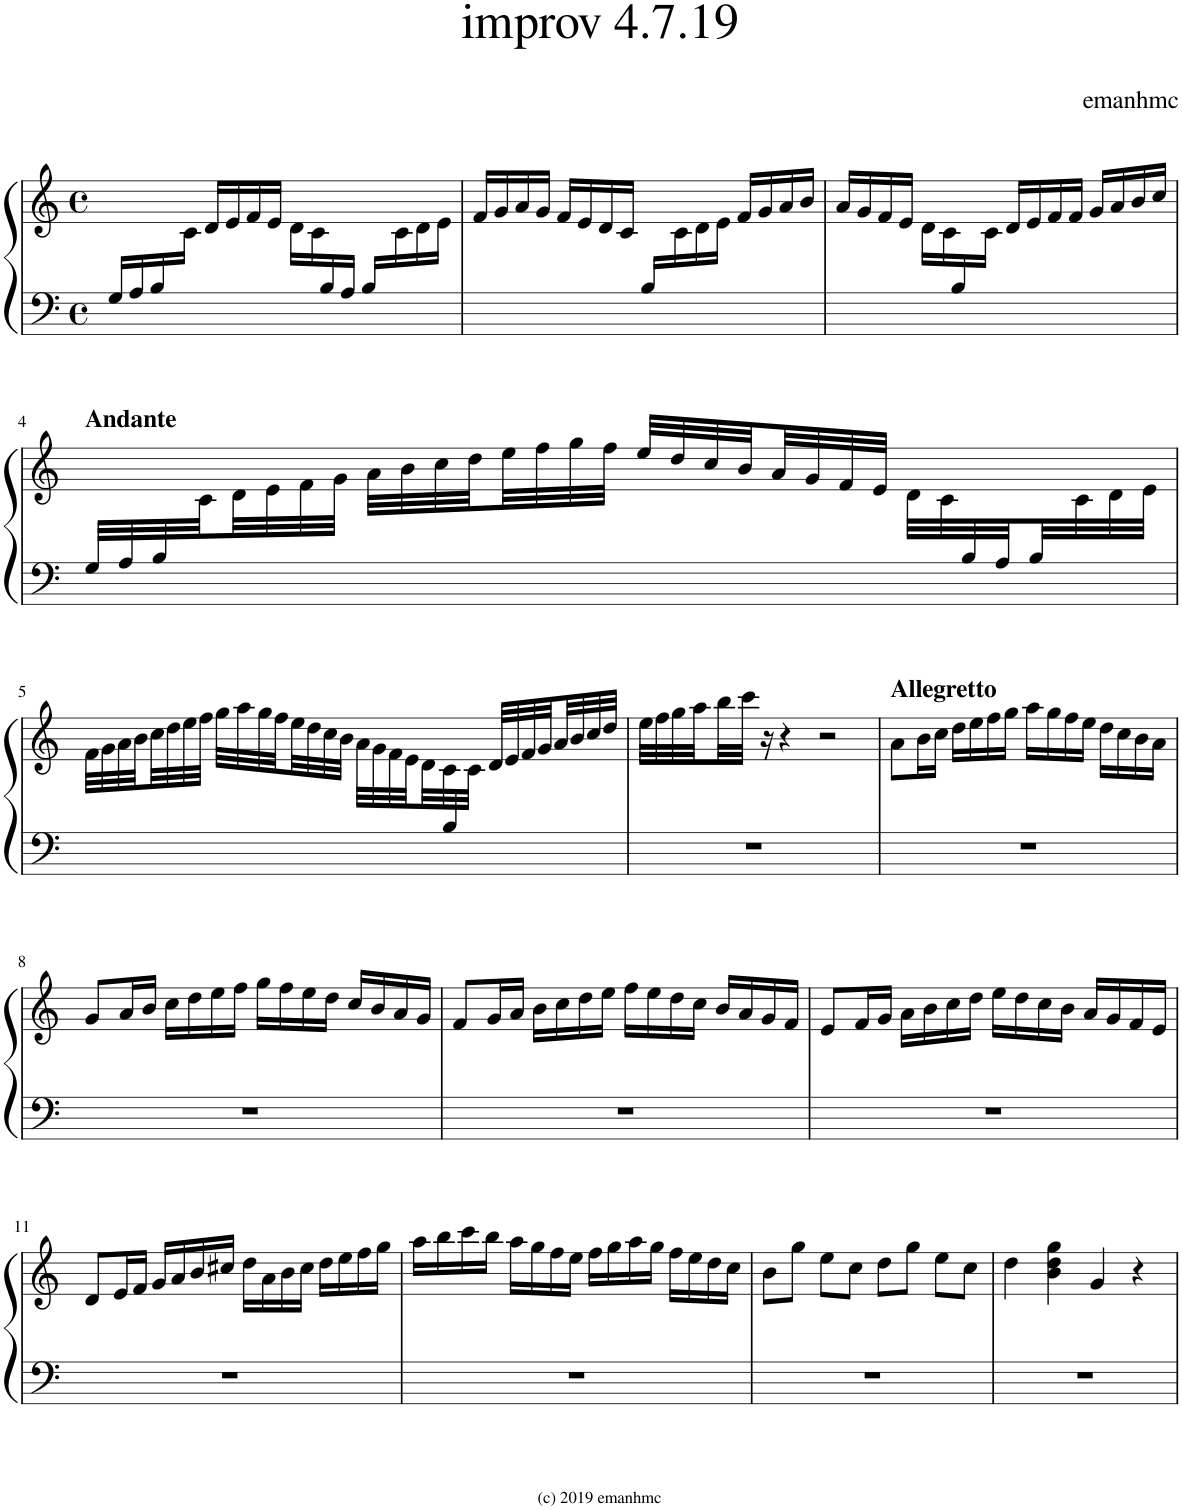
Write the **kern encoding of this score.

**kern	**kern
*part1	*part1
*staff2	*staff1
*I"Piano	*
*I'Pno.	*
*clefF4	*clefG2
*k[]	*k[]
*M4/4	*M4/4
*met(c)	*met(c)
=1	=1
*^	*
16G/LL	1ryy	8.ryy
16A/	.	.
16B/	.	.
4..ryy	.	16c\JJ
.	.	16d/LL
.	.	16e/
.	.	16f/
.	.	16e/JJ
.	.	16d\LL
.	.	16c\
16B/	.	8.ryy
16A/JJ	.	.
16B/LL	.	.
8.ryy	.	16c\
.	.	16d\
.	.	16e\JJ
=2	=2	=2
2ryy	1ryy	16f/LL
.	.	16g/
.	.	16a/
.	.	16g/JJ
.	.	16f/LL
.	.	16e/
.	.	16d/
.	.	16c/JJ
16B/LL	.	16ryy
4..ryy	.	16c\
.	.	16d\
.	.	16e\JJ
.	.	16f/LL
.	.	16g/
.	.	16a/
.	.	16b/JJ
=3	=3	=3
4.ryy	1ryy	16a/LL
.	.	16g/
.	.	16f/
.	.	16e/JJ
.	.	16d\LL
.	.	16c\
16B/	.	16ryy
2ryy	.	16c\JJ
.	.	16d/LL
.	.	16e/
.	.	16f/
.	.	16f/JJ
.	.	16g/LL
.	.	16a/
.	.	16b/
16ryy	.	16cc/JJ
!!LO:LB:g=z
=4	=4	=4
!	!	!LO:TX:a:B:t=Andante
32G/LLL	1ryy	16.ryy
32A/	.	.
32B/	.	.
8..ryy	.	32c\
.	.	32d\
.	.	32e\
.	.	32f\
.	.	32g\JJJ
.	.	32a\LLL
.	.	32b\
.	.	32cc\
.	.	32dd\
.	.	32ee\
.	.	32ff\
.	.	32gg\
.	.	32ff\JJJ
.	.	32ee/LLL
.	.	32dd/
.	.	32cc/
.	.	32b/
.	.	32a/
.	.	32g/
.	.	32f/
.	.	32e/JJJ
.	.	32d\LLL
.	.	32c\
32B/	.	16.ryy
32A/	.	.
32B/	.	.
16.ryy	.	32c\
.	.	32d\
.	.	32e\JJJ
!!LO:LB:g=z
=5	=5	=5
8.ryy	1ryy	32f\LLL
.	.	32g\
.	.	32a\
.	.	32b\
.	.	32cc\
.	.	32dd\
.	.	32ee\
.	.	32ff\JJJ
.	.	32gg\LLL
.	.	32aa\
.	.	32gg\
.	.	32ff\
.	.	32ee\
.	.	32dd\
.	.	32cc\
.	.	32b\JJJ
.	.	32a\LLL
.	.	32g\
.	.	32f\
.	.	32e\
.	.	32d\
.	.	32c\
32B/	.	32ryy
4ryy	.	32c\JJJ
.	.	32d/LLL
.	.	32e/
.	.	32f/
.	.	32g/
.	.	32a/
.	.	32b/
.	.	32cc/
32ryy	.	32dd/JJJ
*v	*v	*
=6	=6
1r	32ee\LLL
.	32ff\
.	32gg\
.	32aa\
.	32bb\
.	32ccc\JJJ
.	16r
.	4r
.	2r
=7	=7
!	!LO:TX:a:B:t=Allegretto
1r	8a\L
.	16b\L
.	16cc\JJ
.	16dd\LL
.	16ee\
.	16ff\
.	16gg\JJ
.	16aa\LL
.	16gg\
.	16ff\
.	16ee\JJ
.	16dd\LL
.	16cc\
.	16b\
.	16a\JJ
!!LO:LB:g=z
=8	=8
1r	8g/L
.	16a/L
.	16b/JJ
.	16cc\LL
.	16dd\
.	16ee\
.	16ff\JJ
.	16gg\LL
.	16ff\
.	16ee\
.	16dd\JJ
.	16cc/LL
.	16b/
.	16a/
.	16g/JJ
=9	=9
1r	8f/L
.	16g/L
.	16a/JJ
.	16b\LL
.	16cc\
.	16dd\
.	16ee\JJ
.	16ff\LL
.	16ee\
.	16dd\
.	16cc\JJ
.	16b/LL
.	16a/
.	16g/
.	16f/JJ
=10	=10
1r	8e/L
.	16f/L
.	16g/JJ
.	16a\LL
.	16b\
.	16cc\
.	16dd\JJ
.	16ee\LL
.	16dd\
.	16cc\
.	16b\JJ
.	16a/LL
.	16g/
.	16f/
.	16e/JJ
!!LO:LB:g=z
=11	=11
1r	8d/L
.	16e/L
.	16f/JJ
.	16g/LL
.	16a/
.	16b/
.	16cc#X/JJ
.	16dd\LL
.	16a\
.	16b\
.	16cc#\JJ
.	16dd\LL
.	16ee\
.	16ff\
.	16gg\JJ
=12	=12
1r	16aa\LL
.	16bb\
.	16ccc\
.	16bb\JJ
.	16aa\LL
.	16gg\
.	16ff\
.	16ee\JJ
.	16ff\LL
.	16gg\
.	16aa\
.	16gg\JJ
.	16ff\LL
.	16ee\
.	16dd\
.	16cc\JJ
=13	=13
1r	8b\L
.	8gg\J
.	8ee\L
.	8cc\J
.	8dd\L
.	8gg\J
.	8ee\L
.	8cc\J
=14	=14
1r	4dd\
.	4b\ 4dd\ 4gg\
.	4g/
.	4r
=	=
*-	*-
